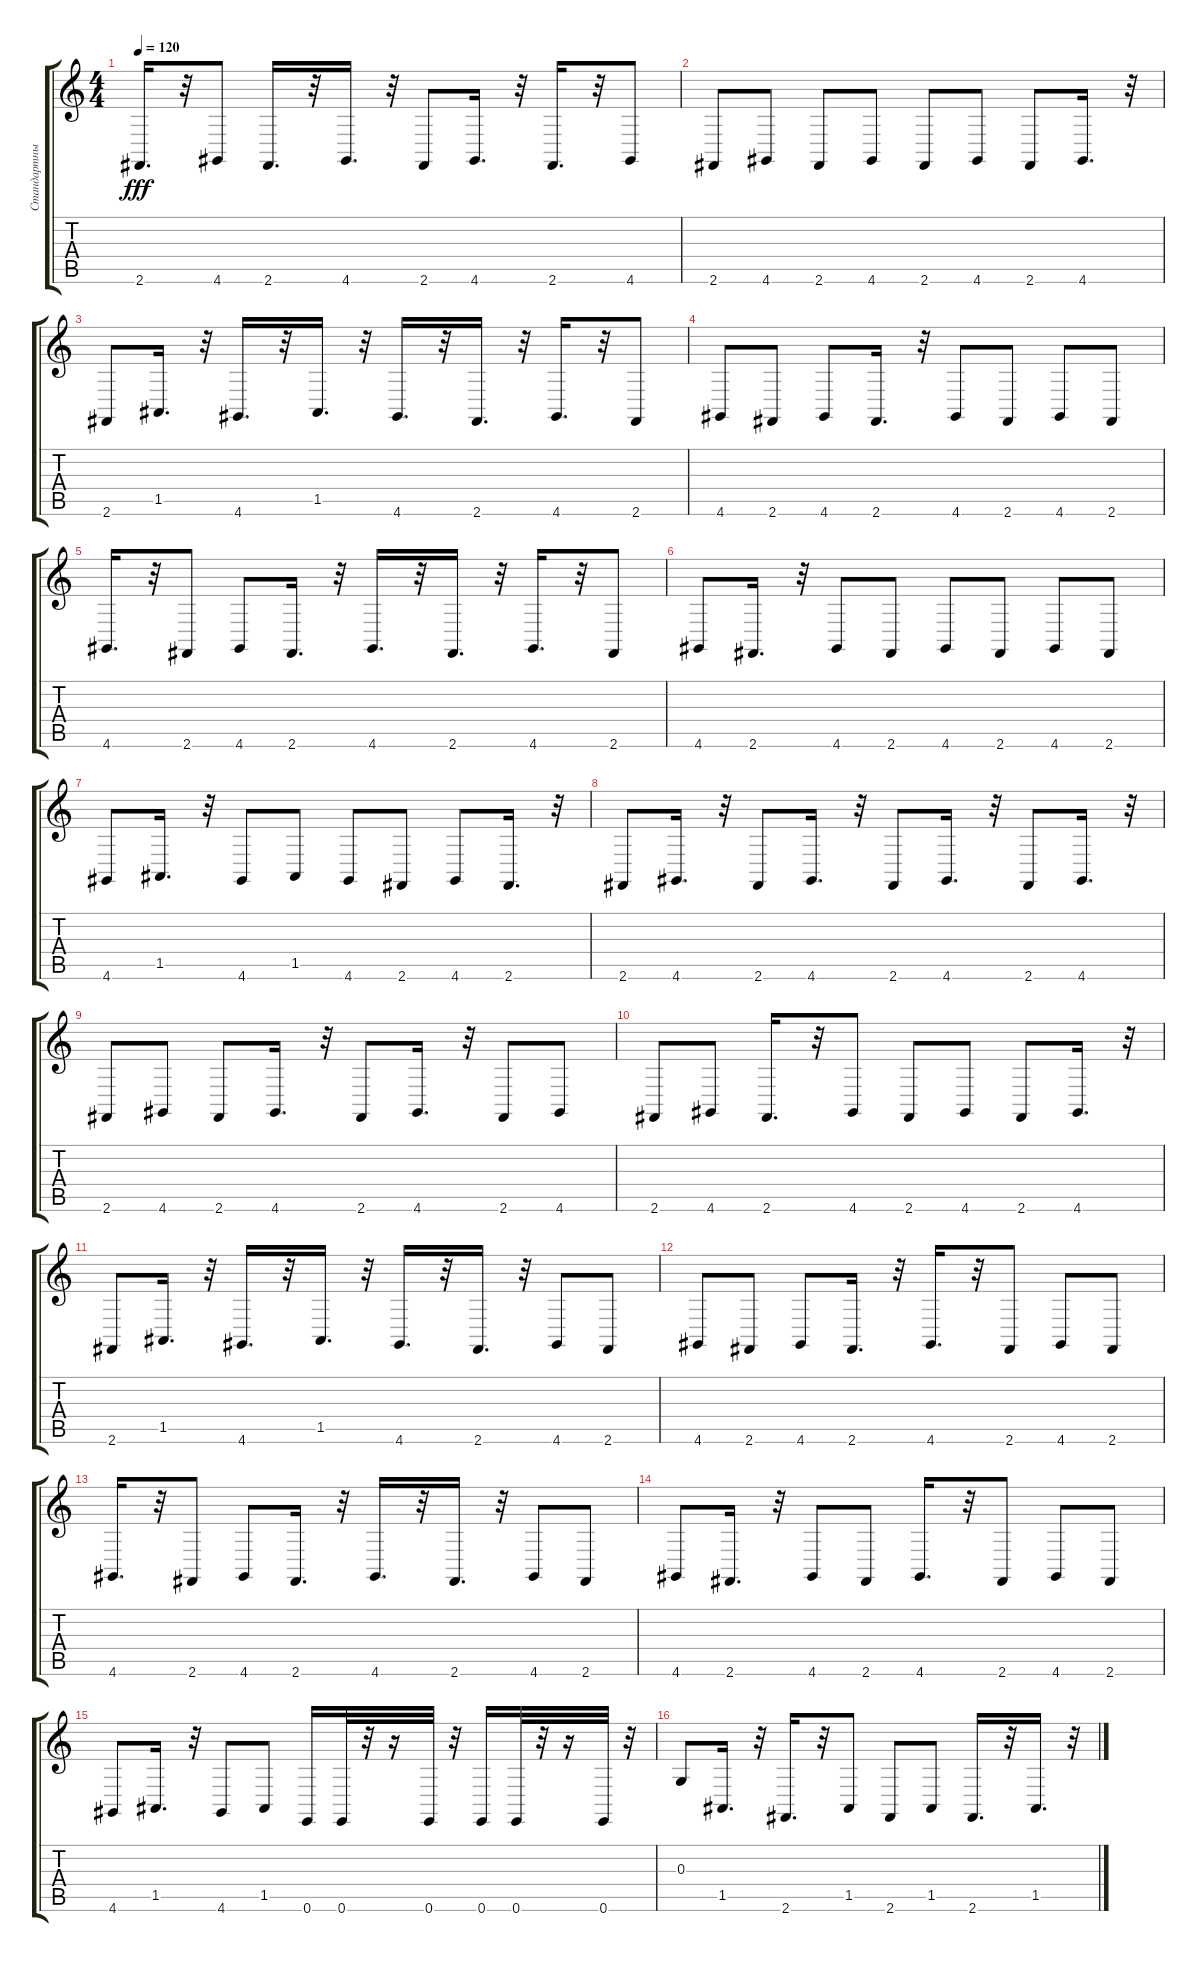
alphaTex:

\track ("Стандартный Набор" "Стандартны") {instrument synthdrum}
\staff {score tabs}
\tuning (E4 B3 G3 D3 A2 E2) {hide}
\ts (4 4)
\tempo 120
\clef g2
\ks c
2.6.16{d dy fff} r.32 4.6.8 2.6.16{d} r.32 4.6.16{d} r.32 2.6.8 4.6.16{d} r.32 2.6.16{d} r.32 4.6.8 |
2.6.8 4.6.8 2.6.8 4.6.8 2.6.8 4.6.8 2.6.8 4.6.16{d} r.32 |
2.6.8 1.5.16{d} r.32 4.6.16{d} r.32 1.5.16{d} r.32 4.6.16{d} r.32 2.6.16{d} r.32 4.6.16{d} r.32 2.6.8 |
4.6.8 2.6.8 4.6.8 2.6.16{d} r.32 4.6.8 2.6.8 4.6.8 2.6.8 |
4.6.16{d} r.32 2.6.8 4.6.8 2.6.16{d} r.32 4.6.16{d} r.32 2.6.16{d} r.32 4.6.16{d} r.32 2.6.8 |
4.6.8 2.6.16{d} r.32 4.6.8 2.6.8 4.6.8 2.6.8 4.6.8 2.6.8 |
4.6.8 1.5.16{d} r.32 4.6.8 1.5.8 4.6.8 2.6.8 4.6.8 2.6.16{d} r.32 |
2.6.8 4.6.16{d} r.32 2.6.8 4.6.16{d} r.32 2.6.8 4.6.16{d} r.32 2.6.8 4.6.16{d} r.32 |
2.6.8 4.6.8 2.6.8 4.6.16{d} r.32 2.6.8 4.6.16{d} r.32 2.6.8 4.6.8 |
2.6.8 4.6.8 2.6.16{d} r.32 4.6.8 2.6.8 4.6.8 2.6.8 4.6.16{d} r.32 |
2.6.8 1.5.16{d} r.32 4.6.16{d} r.32 1.5.16{d} r.32 4.6.16{d} r.32 2.6.16{d} r.32 4.6.8 2.6.8 |
4.6.8 2.6.8 4.6.8 2.6.16{d} r.32 4.6.16{d} r.32 2.6.8 4.6.8 2.6.8 |
4.6.16{d} r.32 2.6.8 4.6.8 2.6.16{d} r.32 4.6.16{d} r.32 2.6.16{d} r.32 4.6.8 2.6.8 |
4.6.8 2.6.16{d} r.32 4.6.8 2.6.8 4.6.16{d} r.32 2.6.8 4.6.8 2.6.8 |
4.6.8 1.5.16{d} r.32 4.6.8 1.5.8 0.6.16 0.6.32 r.32 r.16 0.6.32 r.32 0.6.16 0.6.32 r.32 r.16 0.6.32 r.32 |
0.3.8 1.5.16{d} r.32 2.6.16{d} r.32 1.5.8 2.6.8 1.5.8 2.6.16{d} r.32 1.5.16{d} r.32
